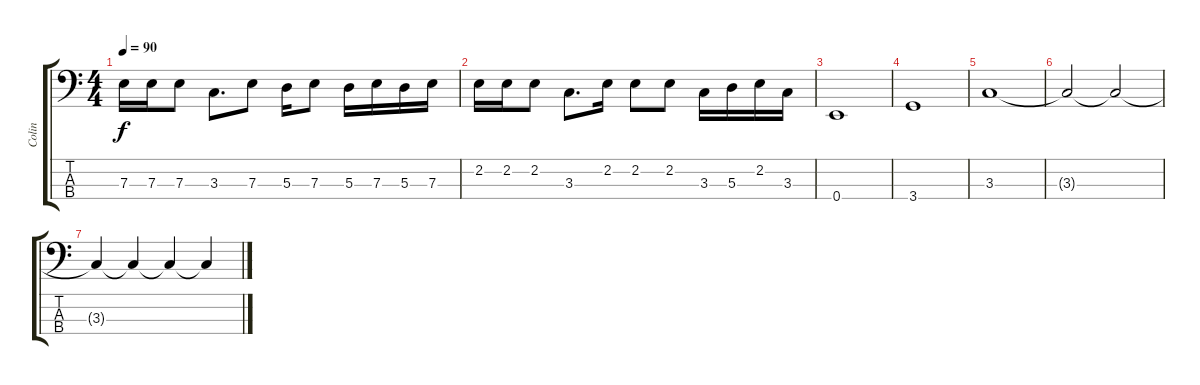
\track ("Colin" "Colin") {instrument electricbassfinger}
\staff {score tabs}
\tuning (G2 D2 A1 E1) {hide}
\ts (4 4)
\tempo 90
\clef f4
\ks c
7.3.16{dy f} 7.3.16 7.3.8 3.3.8{d} 7.3.8 5.3.16 7.3.8 5.3.16 7.3.16 5.3.16 7.3.16 |
2.2.16 2.2.16 2.2.8 3.3.8{d} 2.2.16 2.2.8 2.2.8 3.3.16 5.3.16 2.2.16 3.3.16 |
0.4.1 |
3.4.1 |
3.3.1 |
3.3{t}.2 3.3{t}.2 |
3.3{t}.4 3.3{t}.4 3.3{t}.4 3.3{t}.4
